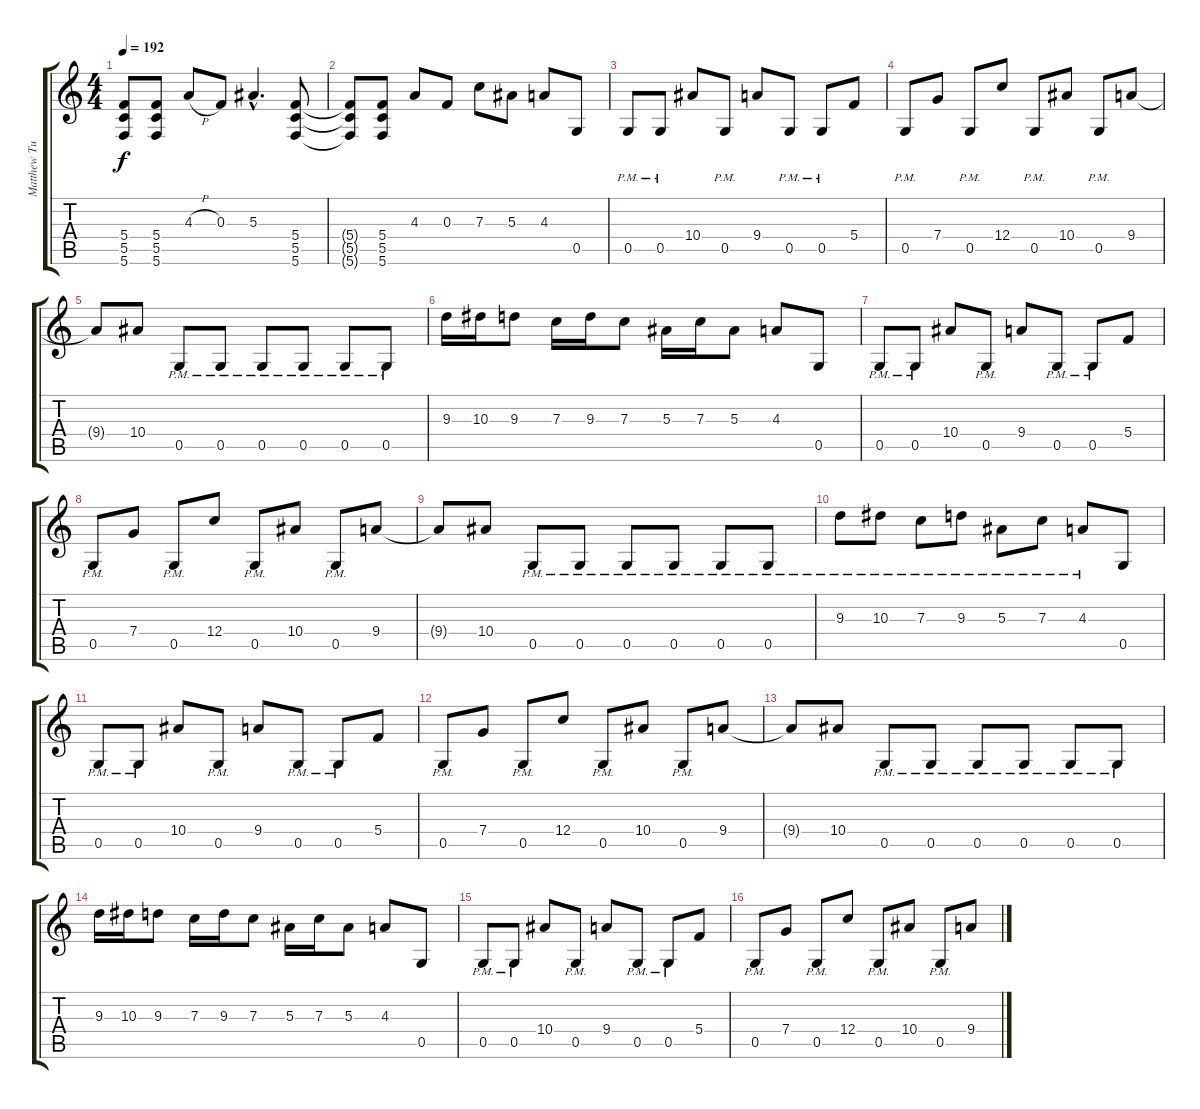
\track ("Matthew Tuck" "Matthew Tu") {instrument overdrivenguitar}
\staff {score tabs}
\tuning (C4 A3 F3 C3 G2 C2) {hide}
\ts (4 4)
\tempo 192
\clef g2
\ks c
(5.4{t} 5.5{t} 5.6{t}).8{dy f} (5.4 5.5 5.6).8 4.3{h}.8 0.3.8 5.3{hac}.4{d} (5.4 5.5 5.6).8 |
(5.4{t} 5.5{t} 5.6{t}).8 (5.4 5.5 5.6).8 4.3.8 0.3.8 7.3.8 5.3.8 4.3.8 0.5.8 |
0.5{pm}.8 0.5{pm}.8 10.4.8 0.5{pm}.8 9.4.8 0.5{pm}.8 0.5{pm}.8 5.4.8 |
0.5{pm}.8 7.4.8 0.5{pm}.8 12.4.8 0.5{pm}.8 10.4.8 0.5{pm}.8 9.4.8 |
9.4{t}.8 10.4.8 0.5{pm}.8 0.5{pm}.8 0.5{pm}.8 0.5{pm}.8 0.5{pm}.8 0.5{pm}.8 |
9.3.16 10.3.16 9.3.8 7.3.16 9.3.16 7.3.8 5.3.16 7.3.16 5.3.8 4.3.8 0.5.8 |
0.5{pm}.8 0.5{pm}.8 10.4.8 0.5{pm}.8 9.4.8 0.5{pm}.8 0.5{pm}.8 5.4.8 |
0.5{pm}.8 7.4.8 0.5{pm}.8 12.4.8 0.5{pm}.8 10.4.8 0.5{pm}.8 9.4.8 |
9.4{t}.8 10.4.8 0.5{pm}.8 0.5{pm}.8 0.5{pm}.8 0.5{pm}.8 0.5{pm}.8 0.5{pm}.8 |
9.3{pm}.8 10.3{pm}.8 7.3{pm}.8 9.3{pm}.8 5.3{pm}.8 7.3{pm}.8 4.3{pm}.8 0.5.8 |
0.5{pm}.8 0.5{pm}.8 10.4.8 0.5{pm}.8 9.4.8 0.5{pm}.8 0.5{pm}.8 5.4.8 |
0.5{pm}.8 7.4.8 0.5{pm}.8 12.4.8 0.5{pm}.8 10.4.8 0.5{pm}.8 9.4.8 |
9.4{t}.8 10.4.8 0.5{pm}.8 0.5{pm}.8 0.5{pm}.8 0.5{pm}.8 0.5{pm}.8 0.5{pm}.8 |
9.3.16 10.3.16 9.3.8 7.3.16 9.3.16 7.3.8 5.3.16 7.3.16 5.3.8 4.3.8 0.5.8 |
0.5{pm}.8 0.5{pm}.8 10.4.8 0.5{pm}.8 9.4.8 0.5{pm}.8 0.5{pm}.8 5.4.8 |
0.5{pm}.8 7.4.8 0.5{pm}.8 12.4.8 0.5{pm}.8 10.4.8 0.5{pm}.8 9.4.8
